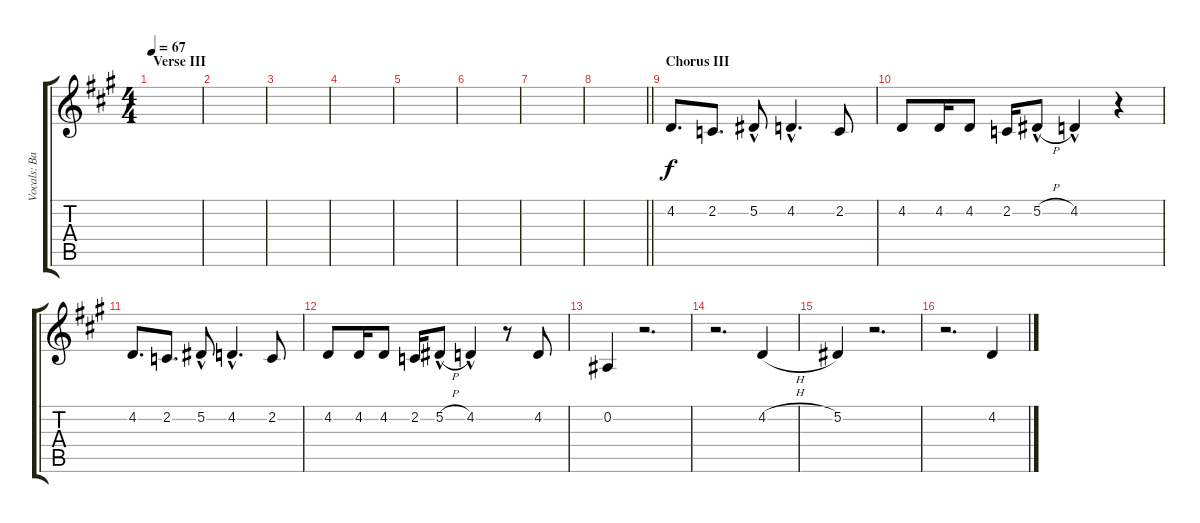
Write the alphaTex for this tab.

\track ("Vocals: Back" "Vocals: Ba") {instrument choiraahs}
\staff {score tabs}
\tuning (Eb4 Bb3 Gb3 Db3 Ab2 Eb2) {hide}
\ts (4 4)
\section ("" "Verse III")
\tempo 67
\clef g2
\ks a
|
|
|
|
|
|
|
\barLineRight lightlight
|
\section ("" "Chorus III")
4.2.8{d} 2.2.8{d} 5.2{hac}.8 4.2{hac}.4{d} 2.2.8 |
4.2.8 4.2.16 4.2.8 2.2.16 5.2{h hac}.8 4.2{hac}.4 r.4 |
4.2.8{d} 2.2.8{d} 5.2{hac}.8 4.2{hac}.4{d} 2.2.8 |
4.2.8 4.2.16 4.2.8 2.2.16 5.2{h hac}.8 4.2{hac}.4 r.8 4.2.8 |
0.2.4 r.2{d} |
r.2{d} 4.2{h}.4 |
5.2.4 r.2{d} |
r.2{d} 4.2{h}.4
